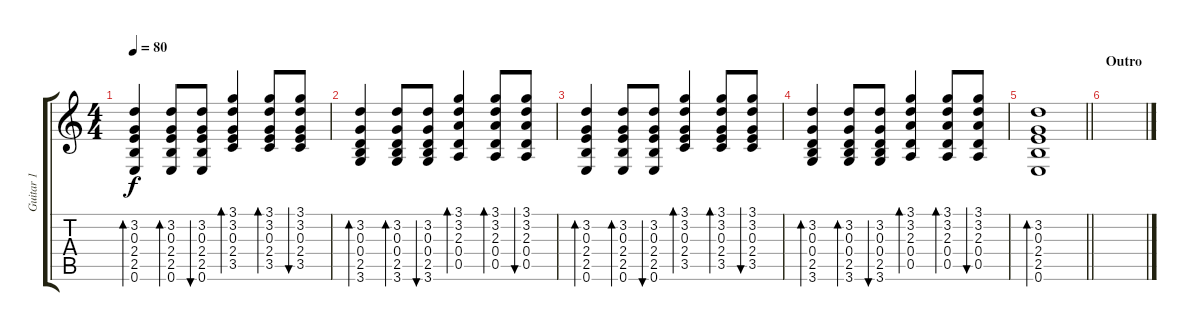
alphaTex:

\track ("Guitar 1" "Guitar 1") {instrument acousticguitarsteel}
\staff {score tabs}
\tuning (E4 B3 G3 D3 A2 E2) {hide}
\ts (4 4)
\tempo 80
\clef g2
\ks c
(3.2 0.3 2.4 2.5 0.6).4{bd 60 dy f} (3.2 0.3 2.4 2.5 0.6).8{bd 60} (3.2 0.3 2.4 2.5 0.6).8{bu 60} (3.1 3.2 0.3 2.4 3.5).4{bd 60} (3.1 3.2 0.3 2.4 3.5).8{bd 60} (3.1 3.2 0.3 2.4 3.5).8{bu 60} |
(3.2 0.3 0.4 2.5 3.6).4{bd 60} (3.2 0.3 0.4 2.5 3.6).8{bd 60} (3.2 0.3 0.4 2.5 3.6).8{bu 60} (3.1 3.2 2.3 0.4 0.5).4{bd 60} (3.1 3.2 2.3 0.4 0.5).8{bd 60} (3.1 3.2 2.3 0.4 0.5).8{bu 60} |
(3.2 0.3 2.4 2.5 0.6).4{bd 60} (3.2 0.3 2.4 2.5 0.6).8{bd 60} (3.2 0.3 2.4 2.5 0.6).8{bu 60} (3.1 3.2 0.3 2.4 3.5).4{bd 60} (3.1 3.2 0.3 2.4 3.5).8{bd 60} (3.1 3.2 0.3 2.4 3.5).8{bu 60} |
(3.2 0.3 0.4 2.5 3.6).4{bd 60} (3.2 0.3 0.4 2.5 3.6).8{bd 60} (3.2 0.3 0.4 2.5 3.6).8{bu 60} (3.1 3.2 2.3 0.4 0.5).4{bd 60} (3.1 3.2 2.3 0.4 0.5).8{bd 60} (3.1 3.2 2.3 0.4 0.5).8{bu 60} |
\barLineRight lightlight
(3.2 0.3 2.4 2.5 0.6).1{bd 120} |
\section ("" "Outro")
